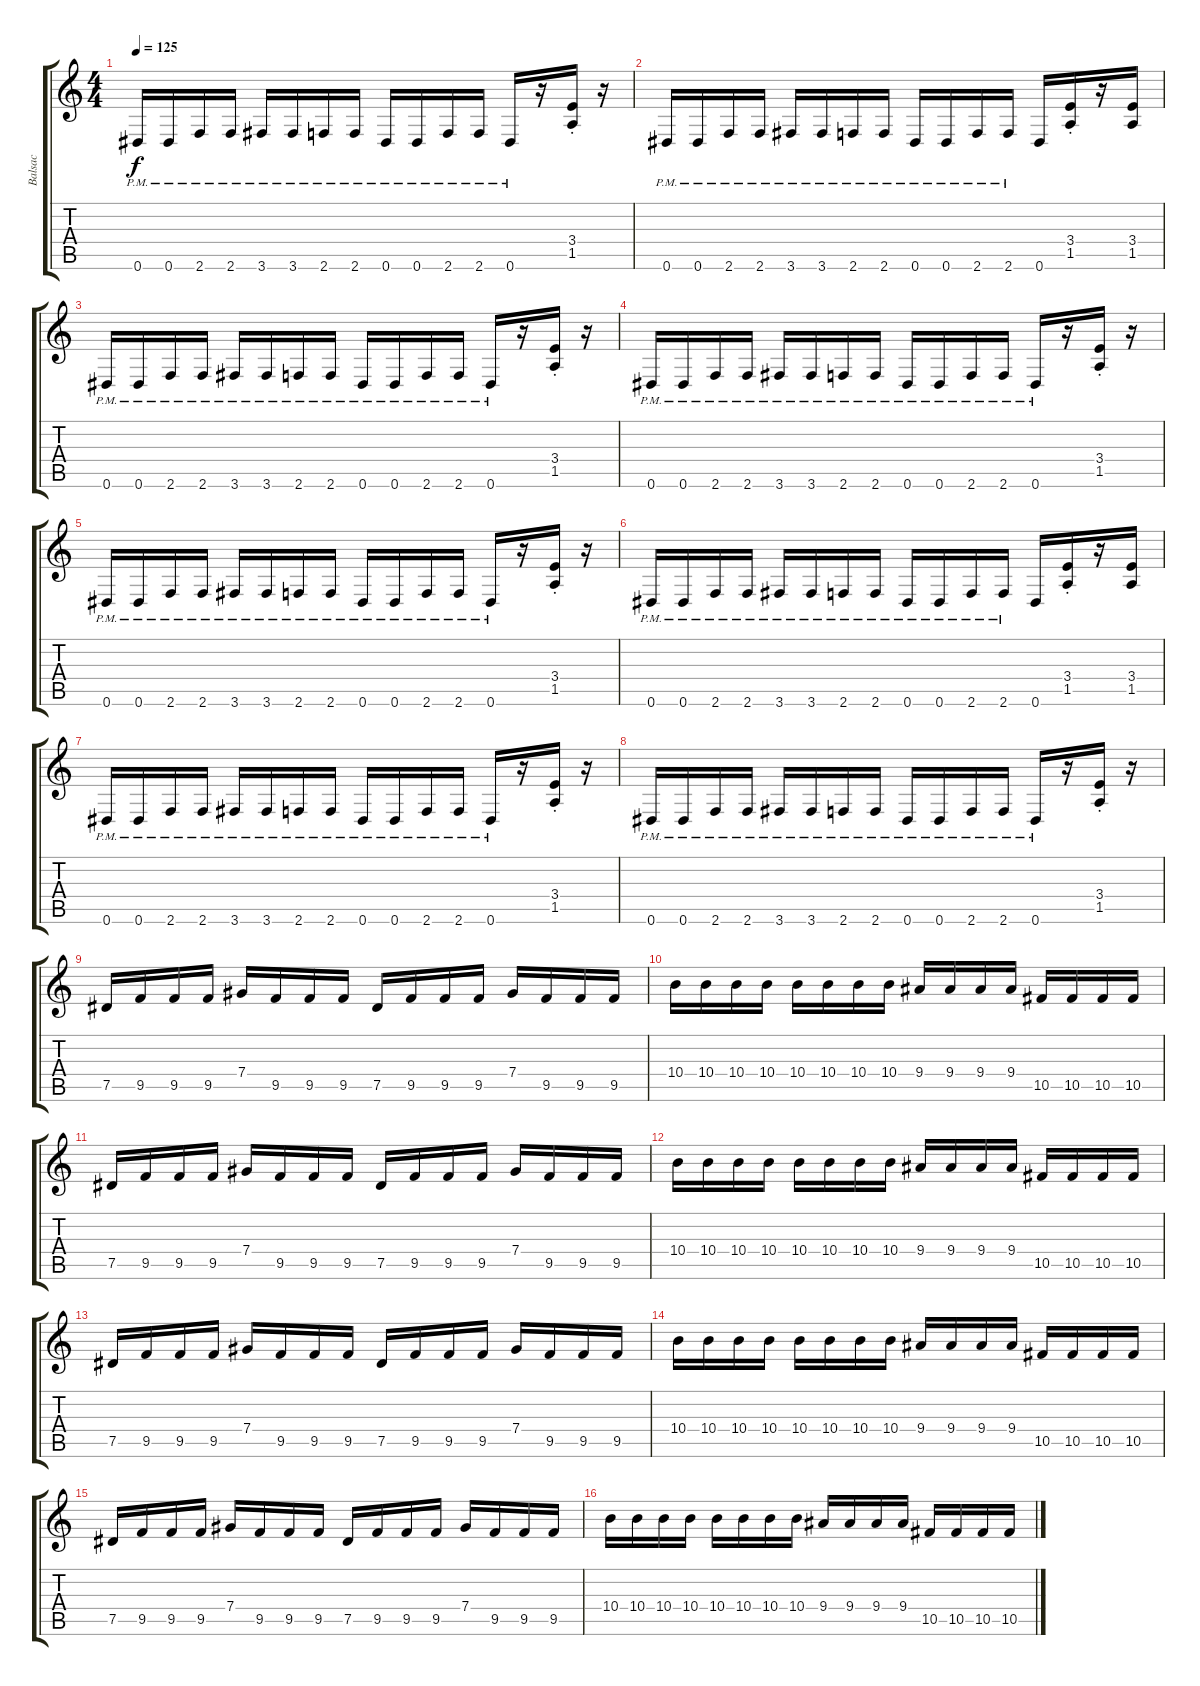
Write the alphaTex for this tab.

\track ("Balsac" "Balsac") {instrument distortionguitar}
\staff {score tabs}
\tuning (Eb4 Bb3 Gb3 Db3 Ab2 Eb2) {hide}
\ts (4 4)
\tempo 125
\clef g2
\ks c
0.6{pm}.16{dy f} 0.6{pm}.16 2.6{pm}.16 2.6{pm}.16 3.6{pm}.16 3.6{pm}.16 2.6{pm}.16 2.6{pm}.16 0.6{pm}.16 0.6{pm}.16 2.6{pm}.16 2.6{pm}.16 0.6{pm}.16 r.16 (3.4{st} 1.5{st}).16 r.16 |
0.6{pm}.16 0.6{pm}.16 2.6{pm}.16 2.6{pm}.16 3.6{pm}.16 3.6{pm}.16 2.6{pm}.16 2.6{pm}.16 0.6{pm}.16 0.6{pm}.16 2.6{pm}.16 2.6{pm}.16 0.6.16 (3.4{st} 1.5).16 r.16 (3.4 1.5).16 |
0.6{pm}.16 0.6{pm}.16 2.6{pm}.16 2.6{pm}.16 3.6{pm}.16 3.6{pm}.16 2.6{pm}.16 2.6{pm}.16 0.6{pm}.16 0.6{pm}.16 2.6{pm}.16 2.6{pm}.16 0.6{pm}.16 r.16 (3.4{st} 1.5{st}).16 r.16 |
0.6{pm}.16 0.6{pm}.16 2.6{pm}.16 2.6{pm}.16 3.6{pm}.16 3.6{pm}.16 2.6{pm}.16 2.6{pm}.16 0.6{pm}.16 0.6{pm}.16 2.6{pm}.16 2.6{pm}.16 0.6{pm}.16 r.16 (3.4{st} 1.5{st}).16 r.16 |
0.6{pm}.16 0.6{pm}.16 2.6{pm}.16 2.6{pm}.16 3.6{pm}.16 3.6{pm}.16 2.6{pm}.16 2.6{pm}.16 0.6{pm}.16 0.6{pm}.16 2.6{pm}.16 2.6{pm}.16 0.6{pm}.16 r.16 (3.4{st} 1.5{st}).16 r.16 |
0.6{pm}.16 0.6{pm}.16 2.6{pm}.16 2.6{pm}.16 3.6{pm}.16 3.6{pm}.16 2.6{pm}.16 2.6{pm}.16 0.6{pm}.16 0.6{pm}.16 2.6{pm}.16 2.6{pm}.16 0.6.16 (3.4{st} 1.5).16 r.16 (3.4 1.5).16 |
0.6{pm}.16 0.6{pm}.16 2.6{pm}.16 2.6{pm}.16 3.6{pm}.16 3.6{pm}.16 2.6{pm}.16 2.6{pm}.16 0.6{pm}.16 0.6{pm}.16 2.6{pm}.16 2.6{pm}.16 0.6{pm}.16 r.16 (3.4{st} 1.5{st}).16 r.16 |
0.6{pm}.16 0.6{pm}.16 2.6{pm}.16 2.6{pm}.16 3.6{pm}.16 3.6{pm}.16 2.6{pm}.16 2.6{pm}.16 0.6{pm}.16 0.6{pm}.16 2.6{pm}.16 2.6{pm}.16 0.6{pm}.16 r.16 (3.4{st} 1.5{st}).16 r.16 |
7.5.16 9.5.16 9.5.16 9.5.16 7.4.16 9.5.16 9.5.16 9.5.16 7.5.16 9.5.16 9.5.16 9.5.16 7.4.16 9.5.16 9.5.16 9.5.16 |
10.4.16 10.4.16 10.4.16 10.4.16 10.4.16 10.4.16 10.4.16 10.4.16 9.4.16 9.4.16 9.4.16 9.4.16 10.5.16 10.5.16 10.5.16 10.5.16 |
7.5.16 9.5.16 9.5.16 9.5.16 7.4.16 9.5.16 9.5.16 9.5.16 7.5.16 9.5.16 9.5.16 9.5.16 7.4.16 9.5.16 9.5.16 9.5.16 |
10.4.16 10.4.16 10.4.16 10.4.16 10.4.16 10.4.16 10.4.16 10.4.16 9.4.16 9.4.16 9.4.16 9.4.16 10.5.16 10.5.16 10.5.16 10.5.16 |
7.5.16 9.5.16 9.5.16 9.5.16 7.4.16 9.5.16 9.5.16 9.5.16 7.5.16 9.5.16 9.5.16 9.5.16 7.4.16 9.5.16 9.5.16 9.5.16 |
10.4.16 10.4.16 10.4.16 10.4.16 10.4.16 10.4.16 10.4.16 10.4.16 9.4.16 9.4.16 9.4.16 9.4.16 10.5.16 10.5.16 10.5.16 10.5.16 |
7.5.16 9.5.16 9.5.16 9.5.16 7.4.16 9.5.16 9.5.16 9.5.16 7.5.16 9.5.16 9.5.16 9.5.16 7.4.16 9.5.16 9.5.16 9.5.16 |
10.4.16 10.4.16 10.4.16 10.4.16 10.4.16 10.4.16 10.4.16 10.4.16 9.4.16 9.4.16 9.4.16 9.4.16 10.5.16 10.5.16 10.5.16 10.5.16
